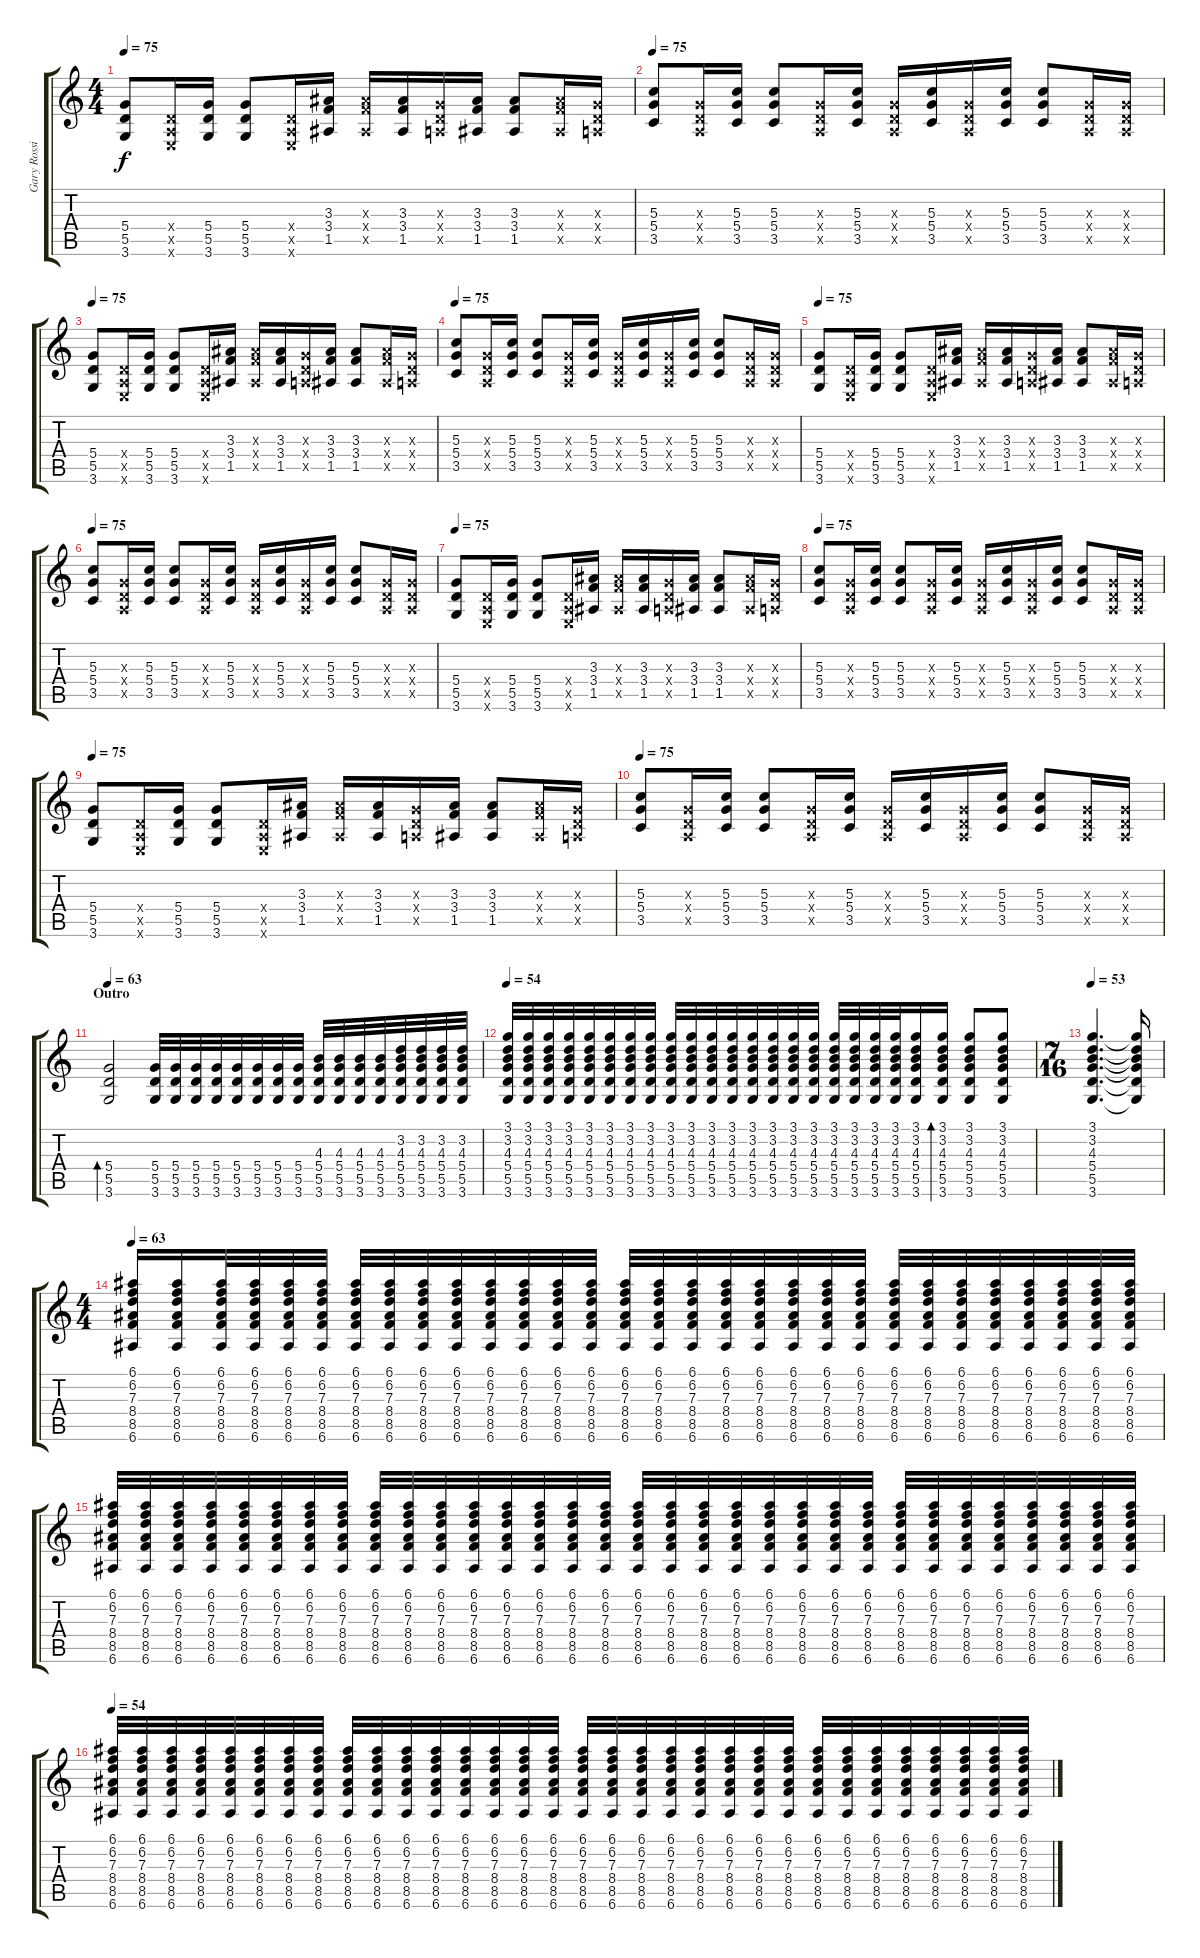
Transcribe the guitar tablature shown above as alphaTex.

\track ("Gary Rossington (overdriven guitar)" "Gary Rossi") {instrument overdrivenguitar}
\staff {score tabs}
\tuning (E4 B3 G3 D3 A2 E2) {hide}
\ts (4 4)
\tempo 75
\clef g2
\ks c
(5.4 5.5 3.6).8{dy f} (0.4{x} 0.5{x} 0.6{x}).16 (5.4 5.5 3.6).16 (5.4 5.5 3.6).8 (0.4{x} 0.5{x} 0.6{x}).16 (3.3 3.4 1.5).16 (3.3{x} 3.4{x} 1.5{x}).16 (3.3 3.4 1.5).16 (0.3{x} 0.4{x} 0.5{x}).16 (3.3 3.4 1.5).16 (3.3 3.4 1.5).8 (3.3{x} 3.4{x} 1.5{x}).16 (0.3{x} 0.4{x} 0.5{x}).16 |
\tempo 75
(5.3 5.4 3.5).8 (0.3{x} 0.4{x} 0.5{x}).16 (5.3 5.4 3.5).16 (5.3 5.4 3.5).8 (0.3{x} 0.4{x} 0.5{x}).16 (5.3 5.4 3.5).16 (0.3{x} 0.4{x} 0.5{x}).16 (5.3 5.4 3.5).16 (0.3{x} 0.4{x} 0.5{x}).16 (5.3 5.4 3.5).16 (5.3 5.4 3.5).8 (0.3{x} 0.4{x} 0.5{x}).16 (0.3{x} 0.4{x} 0.5{x}).16 |
\tempo 75
(5.4 5.5 3.6).8 (0.4{x} 0.5{x} 0.6{x}).16 (5.4 5.5 3.6).16 (5.4 5.5 3.6).8 (0.4{x} 0.5{x} 0.6{x}).16 (3.3 3.4 1.5).16 (3.3{x} 3.4{x} 1.5{x}).16 (3.3 3.4 1.5).16 (0.3{x} 0.4{x} 0.5{x}).16 (3.3 3.4 1.5).16 (3.3 3.4 1.5).8 (3.3{x} 3.4{x} 1.5{x}).16 (0.3{x} 0.4{x} 0.5{x}).16 |
\tempo 75
(5.3 5.4 3.5).8 (0.3{x} 0.4{x} 0.5{x}).16 (5.3 5.4 3.5).16 (5.3 5.4 3.5).8 (0.3{x} 0.4{x} 0.5{x}).16 (5.3 5.4 3.5).16 (0.3{x} 0.4{x} 0.5{x}).16 (5.3 5.4 3.5).16 (0.3{x} 0.4{x} 0.5{x}).16 (5.3 5.4 3.5).16 (5.3 5.4 3.5).8 (0.3{x} 0.4{x} 0.5{x}).16 (0.3{x} 0.4{x} 0.5{x}).16 |
\tempo 75
(5.4 5.5 3.6).8 (0.4{x} 0.5{x} 0.6{x}).16 (5.4 5.5 3.6).16 (5.4 5.5 3.6).8 (0.4{x} 0.5{x} 0.6{x}).16 (3.3 3.4 1.5).16 (3.3{x} 3.4{x} 1.5{x}).16 (3.3 3.4 1.5).16 (0.3{x} 0.4{x} 0.5{x}).16 (3.3 3.4 1.5).16 (3.3 3.4 1.5).8 (3.3{x} 3.4{x} 1.5{x}).16 (0.3{x} 0.4{x} 0.5{x}).16 |
\tempo 75
(5.3 5.4 3.5).8 (0.3{x} 0.4{x} 0.5{x}).16 (5.3 5.4 3.5).16 (5.3 5.4 3.5).8 (0.3{x} 0.4{x} 0.5{x}).16 (5.3 5.4 3.5).16 (0.3{x} 0.4{x} 0.5{x}).16 (5.3 5.4 3.5).16 (0.3{x} 0.4{x} 0.5{x}).16 (5.3 5.4 3.5).16 (5.3 5.4 3.5).8 (0.3{x} 0.4{x} 0.5{x}).16 (0.3{x} 0.4{x} 0.5{x}).16 |
\tempo 75
(5.4 5.5 3.6).8 (0.4{x} 0.5{x} 0.6{x}).16 (5.4 5.5 3.6).16 (5.4 5.5 3.6).8 (0.4{x} 0.5{x} 0.6{x}).16 (3.3 3.4 1.5).16 (3.3{x} 3.4{x} 1.5{x}).16 (3.3 3.4 1.5).16 (0.3{x} 0.4{x} 0.5{x}).16 (3.3 3.4 1.5).16 (3.3 3.4 1.5).8 (3.3{x} 3.4{x} 1.5{x}).16 (0.3{x} 0.4{x} 0.5{x}).16 |
\tempo 75
(5.3 5.4 3.5).8 (0.3{x} 0.4{x} 0.5{x}).16 (5.3 5.4 3.5).16 (5.3 5.4 3.5).8 (0.3{x} 0.4{x} 0.5{x}).16 (5.3 5.4 3.5).16 (0.3{x} 0.4{x} 0.5{x}).16 (5.3 5.4 3.5).16 (0.3{x} 0.4{x} 0.5{x}).16 (5.3 5.4 3.5).16 (5.3 5.4 3.5).8 (0.3{x} 0.4{x} 0.5{x}).16 (0.3{x} 0.4{x} 0.5{x}).16 |
\tempo 75
(5.4 5.5 3.6).8 (0.4{x} 0.5{x} 0.6{x}).16 (5.4 5.5 3.6).16 (5.4 5.5 3.6).8 (0.4{x} 0.5{x} 0.6{x}).16 (3.3 3.4 1.5).16 (3.3{x} 3.4{x} 1.5{x}).16 (3.3 3.4 1.5).16 (0.3{x} 0.4{x} 0.5{x}).16 (3.3 3.4 1.5).16 (3.3 3.4 1.5).8 (3.3{x} 3.4{x} 1.5{x}).16 (0.3{x} 0.4{x} 0.5{x}).16 |
\tempo 75
(5.3 5.4 3.5).8 (0.3{x} 0.4{x} 0.5{x}).16 (5.3 5.4 3.5).16 (5.3 5.4 3.5).8 (0.3{x} 0.4{x} 0.5{x}).16 (5.3 5.4 3.5).16 (0.3{x} 0.4{x} 0.5{x}).16 (5.3 5.4 3.5).16 (0.3{x} 0.4{x} 0.5{x}).16 (5.3 5.4 3.5).16 (5.3 5.4 3.5).8 (0.3{x} 0.4{x} 0.5{x}).16 (0.3{x} 0.4{x} 0.5{x}).16 |
\section ("" "Outro")
\tempo 63
(5.4 5.5 3.6).2{bd 60} (5.4 5.5 3.6).32 (5.4 5.5 3.6).32 (5.4 5.5 3.6).32 (5.4 5.5 3.6).32 (5.4 5.5 3.6).32 (5.4 5.5 3.6).32 (5.4 5.5 3.6).32 (5.4 5.5 3.6).32 (4.3 5.4 5.5 3.6).32 (4.3 5.4 5.5 3.6).32 (4.3 5.4 5.5 3.6).32 (4.3 5.4 5.5 3.6).32 (3.2 4.3 5.4 5.5 3.6).32 (3.2 4.3 5.4 5.5 3.6).32 (3.2 4.3 5.4 5.5 3.6).32 (3.2 4.3 5.4 5.5 3.6).32 |
\tempo 54
(3.1 3.2 4.3 5.4 5.5 3.6).32 (3.1 3.2 4.3 5.4 5.5 3.6).32 (3.1 3.2 4.3 5.4 5.5 3.6).32 (3.1 3.2 4.3 5.4 5.5 3.6).32 (3.1 3.2 4.3 5.4 5.5 3.6).32 (3.1 3.2 4.3 5.4 5.5 3.6).32 (3.1 3.2 4.3 5.4 5.5 3.6).32 (3.1 3.2 4.3 5.4 5.5 3.6).32 (3.1 3.2 4.3 5.4 5.5 3.6).32 (3.1 3.2 4.3 5.4 5.5 3.6).32 (3.1 3.2 4.3 5.4 5.5 3.6).32 (3.1 3.2 4.3 5.4 5.5 3.6).32 (3.1 3.2 4.3 5.4 5.5 3.6).32 (3.1 3.2 4.3 5.4 5.5 3.6).32 (3.1 3.2 4.3 5.4 5.5 3.6).32 (3.1 3.2 4.3 5.4 5.5 3.6).32 (3.1 3.2 4.3 5.4 5.5 3.6).32 (3.1 3.2 4.3 5.4 5.5 3.6).32 (3.1 3.2 4.3 5.4 5.5 3.6).32 (3.1 3.2 4.3 5.4 5.5 3.6).32 (3.1 3.2 4.3 5.4 5.5 3.6).16 (3.1 3.2 4.3 5.4 5.5 3.6).16{bd 60} (3.1 3.2 4.3 5.4 5.5 3.6).8 (3.1 3.2 4.3 5.4 5.5 3.6).8 |
\ts (7 16)
\tempo 53
(3.1 3.2 4.3 5.4 5.5 3.6).4{d} (3.1{t} 3.2{t} 4.3{t} 5.4{t} 5.5{t} 3.6{t}).16 |
\ts (4 4)
\tempo 63
(6.1 6.2 7.3 8.4 8.5 6.6).16 (6.1 6.2 7.3 8.4 8.5 6.6).16 (6.1 6.2 7.3 8.4 8.5 6.6).32 (6.1 6.2 7.3 8.4 8.5 6.6).32 (6.1 6.2 7.3 8.4 8.5 6.6).32 (6.1 6.2 7.3 8.4 8.5 6.6).32 (6.1 6.2 7.3 8.4 8.5 6.6).32 (6.1 6.2 7.3 8.4 8.5 6.6).32 (6.1 6.2 7.3 8.4 8.5 6.6).32 (6.1 6.2 7.3 8.4 8.5 6.6).32 (6.1 6.2 7.3 8.4 8.5 6.6).32 (6.1 6.2 7.3 8.4 8.5 6.6).32 (6.1 6.2 7.3 8.4 8.5 6.6).32 (6.1 6.2 7.3 8.4 8.5 6.6).32 (6.1 6.2 7.3 8.4 8.5 6.6).32 (6.1 6.2 7.3 8.4 8.5 6.6).32 (6.1 6.2 7.3 8.4 8.5 6.6).32 (6.1 6.2 7.3 8.4 8.5 6.6).32 (6.1 6.2 7.3 8.4 8.5 6.6).32 (6.1 6.2 7.3 8.4 8.5 6.6).32 (6.1 6.2 7.3 8.4 8.5 6.6).32 (6.1 6.2 7.3 8.4 8.5 6.6).32 (6.1 6.2 7.3 8.4 8.5 6.6).32 (6.1 6.2 7.3 8.4 8.5 6.6).32 (6.1 6.2 7.3 8.4 8.5 6.6).32 (6.1 6.2 7.3 8.4 8.5 6.6).32 (6.1 6.2 7.3 8.4 8.5 6.6).32 (6.1 6.2 7.3 8.4 8.5 6.6).32 (6.1 6.2 7.3 8.4 8.5 6.6).32 (6.1 6.2 7.3 8.4 8.5 6.6).32 |
(6.1 6.2 7.3 8.4 8.5 6.6).32 (6.1 6.2 7.3 8.4 8.5 6.6).32 (6.1 6.2 7.3 8.4 8.5 6.6).32 (6.1 6.2 7.3 8.4 8.5 6.6).32 (6.1 6.2 7.3 8.4 8.5 6.6).32 (6.1 6.2 7.3 8.4 8.5 6.6).32 (6.1 6.2 7.3 8.4 8.5 6.6).32 (6.1 6.2 7.3 8.4 8.5 6.6).32 (6.1 6.2 7.3 8.4 8.5 6.6).32 (6.1 6.2 7.3 8.4 8.5 6.6).32 (6.1 6.2 7.3 8.4 8.5 6.6).32 (6.1 6.2 7.3 8.4 8.5 6.6).32 (6.1 6.2 7.3 8.4 8.5 6.6).32 (6.1 6.2 7.3 8.4 8.5 6.6).32 (6.1 6.2 7.3 8.4 8.5 6.6).32 (6.1 6.2 7.3 8.4 8.5 6.6).32 (6.1 6.2 7.3 8.4 8.5 6.6).32 (6.1 6.2 7.3 8.4 8.5 6.6).32 (6.1 6.2 7.3 8.4 8.5 6.6).32 (6.1 6.2 7.3 8.4 8.5 6.6).32 (6.1 6.2 7.3 8.4 8.5 6.6).32 (6.1 6.2 7.3 8.4 8.5 6.6).32 (6.1 6.2 7.3 8.4 8.5 6.6).32 (6.1 6.2 7.3 8.4 8.5 6.6).32 (6.1 6.2 7.3 8.4 8.5 6.6).32 (6.1 6.2 7.3 8.4 8.5 6.6).32 (6.1 6.2 7.3 8.4 8.5 6.6).32 (6.1 6.2 7.3 8.4 8.5 6.6).32 (6.1 6.2 7.3 8.4 8.5 6.6).32 (6.1 6.2 7.3 8.4 8.5 6.6).32 (6.1 6.2 7.3 8.4 8.5 6.6).32 (6.1 6.2 7.3 8.4 8.5 6.6).32 |
\tempo 54
(6.1 6.2 7.3 8.4 8.5 6.6).32 (6.1 6.2 7.3 8.4 8.5 6.6).32 (6.1 6.2 7.3 8.4 8.5 6.6).32 (6.1 6.2 7.3 8.4 8.5 6.6).32 (6.1 6.2 7.3 8.4 8.5 6.6).32 (6.1 6.2 7.3 8.4 8.5 6.6).32 (6.1 6.2 7.3 8.4 8.5 6.6).32 (6.1 6.2 7.3 8.4 8.5 6.6).32 (6.1 6.2 7.3 8.4 8.5 6.6).32 (6.1 6.2 7.3 8.4 8.5 6.6).32 (6.1 6.2 7.3 8.4 8.5 6.6).32 (6.1 6.2 7.3 8.4 8.5 6.6).32 (6.1 6.2 7.3 8.4 8.5 6.6).32 (6.1 6.2 7.3 8.4 8.5 6.6).32 (6.1 6.2 7.3 8.4 8.5 6.6).32 (6.1 6.2 7.3 8.4 8.5 6.6).32 (6.1 6.2 7.3 8.4 8.5 6.6).32 (6.1 6.2 7.3 8.4 8.5 6.6).32 (6.1 6.2 7.3 8.4 8.5 6.6).32 (6.1 6.2 7.3 8.4 8.5 6.6).32 (6.1 6.2 7.3 8.4 8.5 6.6).32 (6.1 6.2 7.3 8.4 8.5 6.6).32 (6.1 6.2 7.3 8.4 8.5 6.6).32 (6.1 6.2 7.3 8.4 8.5 6.6).32 (6.1 6.2 7.3 8.4 8.5 6.6).32 (6.1 6.2 7.3 8.4 8.5 6.6).32 (6.1 6.2 7.3 8.4 8.5 6.6).32 (6.1 6.2 7.3 8.4 8.5 6.6).32 (6.1 6.2 7.3 8.4 8.5 6.6).32 (6.1 6.2 7.3 8.4 8.5 6.6).32 (6.1 6.2 7.3 8.4 8.5 6.6).32 (6.1 6.2 7.3 8.4 8.5 6.6).32
